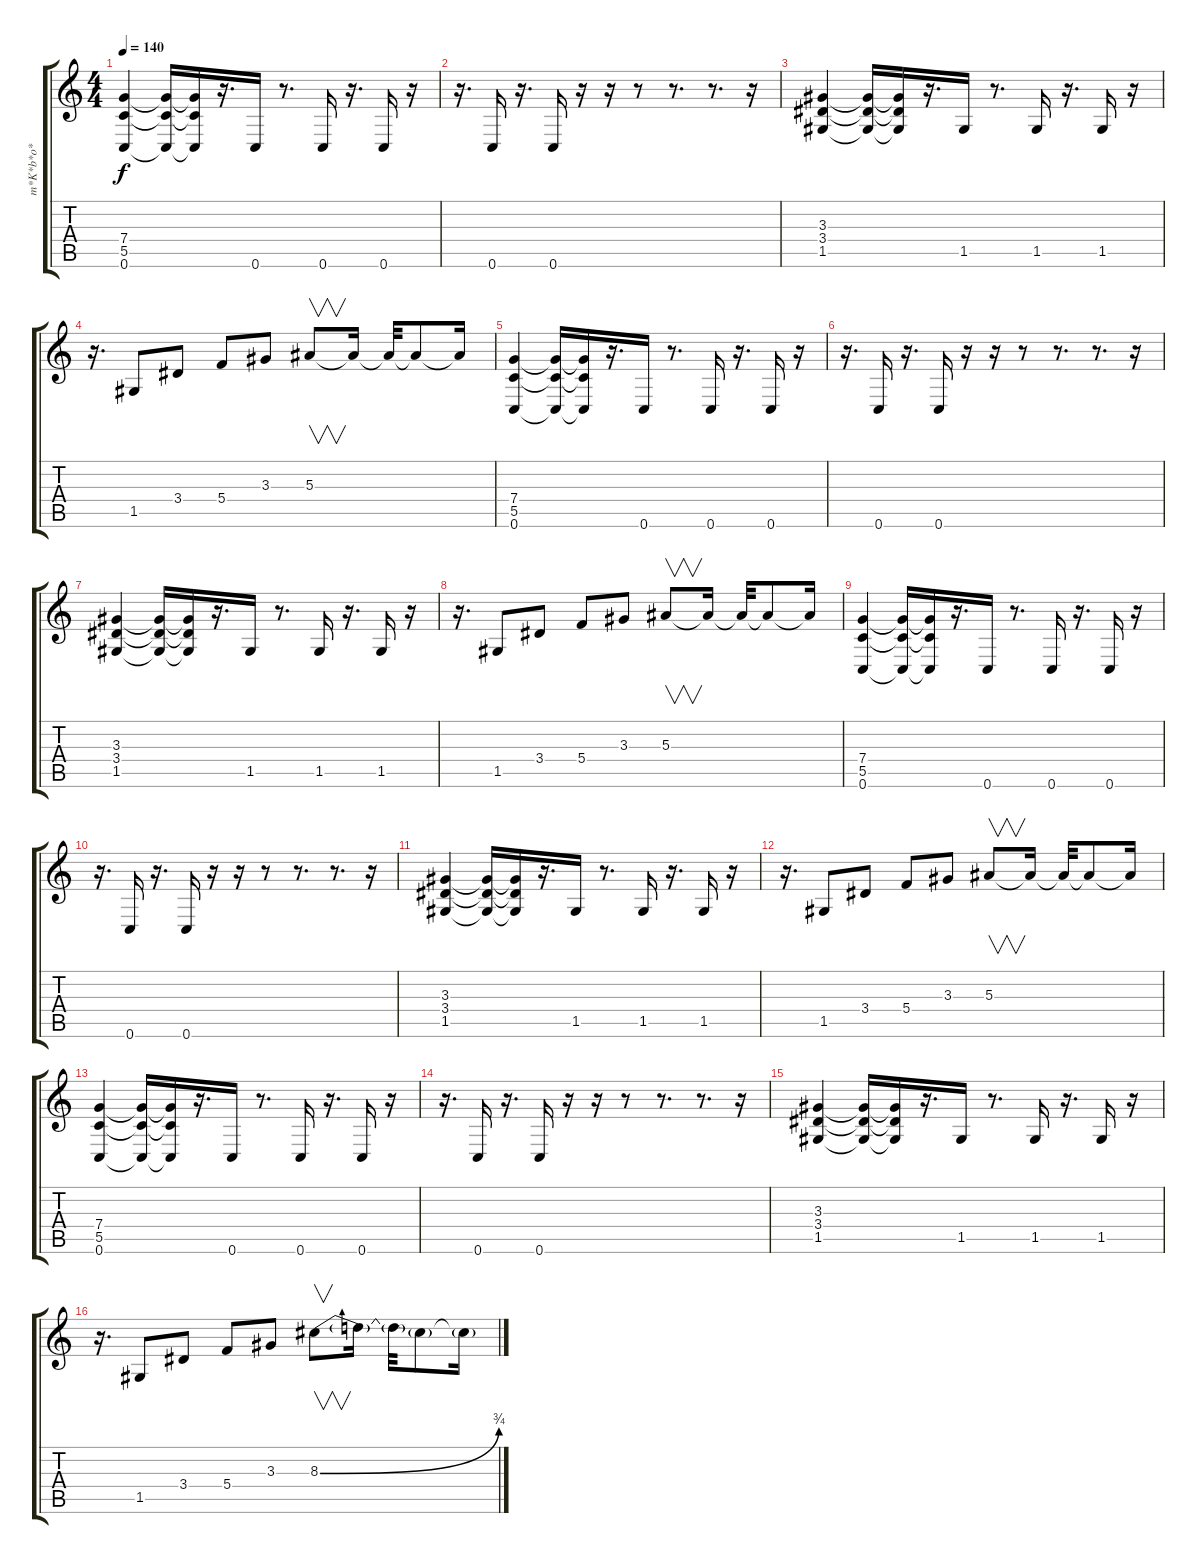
\track ("m*K*b*o*" "m*K*b*o*") {instrument distortionguitar}
\staff {score tabs}
\tuning (D4 A3 F3 C3 G2 C2) {hide}
\ts (4 4)
\tempo 140
\clef g2
\ks c
(7.4 5.5 0.6).4{dy f instrument distortionguitar} (7.4{t} 5.5{t} 0.6{t}).16 (7.4{t} 5.5{t} 0.6{t}).16 r.16{d} 0.6.16 r.8{d} 0.6.16 r.16{d} 0.6.16 r.16 |
r.16{d} 0.6.16 r.16{d} 0.6.16 r.16 r.16 r.8 r.8{d} r.8{d} r.16 |
(3.3 3.4 1.5).4 (3.3{t} 3.4{t} 1.5{t}).16 (3.3{t} 3.4{t} 1.5{t}).16 r.16{d} 1.5.16 r.8{d} 1.5.16 r.16{d} 1.5.16 r.16 |
r.16{d} 1.5.8 3.4.8 5.4.8 3.3.8 5.3.8{v} 5.3{t}.16 5.3{t}.32 5.3{t}.8 5.3{t}.16 |
(7.4 5.5 0.6).4 (7.4{t} 5.5{t} 0.6{t}).16 (7.4{t} 5.5{t} 0.6{t}).16 r.16{d} 0.6.16 r.8{d} 0.6.16 r.16{d} 0.6.16 r.16 |
r.16{d} 0.6.16 r.16{d} 0.6.16 r.16 r.16 r.8 r.8{d} r.8{d} r.16 |
(3.3 3.4 1.5).4 (3.3{t} 3.4{t} 1.5{t}).16 (3.3{t} 3.4{t} 1.5{t}).16 r.16{d} 1.5.16 r.8{d} 1.5.16 r.16{d} 1.5.16 r.16 |
r.16{d} 1.5.8 3.4.8 5.4.8 3.3.8 5.3.8{v} 5.3{t}.16 5.3{t}.32 5.3{t}.8 5.3{t}.16 |
(7.4 5.5 0.6).4 (7.4{t} 5.5{t} 0.6{t}).16 (7.4{t} 5.5{t} 0.6{t}).16 r.16{d} 0.6.16 r.8{d} 0.6.16 r.16{d} 0.6.16 r.16 |
r.16{d} 0.6.16 r.16{d} 0.6.16 r.16 r.16 r.8 r.8{d} r.8{d} r.16 |
(3.3 3.4 1.5).4 (3.3{t} 3.4{t} 1.5{t}).16 (3.3{t} 3.4{t} 1.5{t}).16 r.16{d} 1.5.16 r.8{d} 1.5.16 r.16{d} 1.5.16 r.16 |
r.16{d} 1.5.8 3.4.8 5.4.8 3.3.8 5.3.8{v} 5.3{t}.16 5.3{t}.32 5.3{t}.8 5.3{t}.16 |
(7.4 5.5 0.6).4 (7.4{t} 5.5{t} 0.6{t}).16 (7.4{t} 5.5{t} 0.6{t}).16 r.16{d} 0.6.16 r.8{d} 0.6.16 r.16{d} 0.6.16 r.16 |
r.16{d} 0.6.16 r.16{d} 0.6.16 r.16 r.16 r.8 r.8{d} r.8{d} r.16 |
(3.3 3.4 1.5).4 (3.3{t} 3.4{t} 1.5{t}).16 (3.3{t} 3.4{t} 1.5{t}).16 r.16{d} 1.5.16 r.8{d} 1.5.16 r.16{d} 1.5.16 r.16 |
r.16{d} 1.5.8 3.4.8 5.4.8 3.3.8 8.3{be (bend 0 0 60 3)}.8{v} 8.3{t}.16 8.3{t}.32 8.3{t}.8 8.3{t}.16
